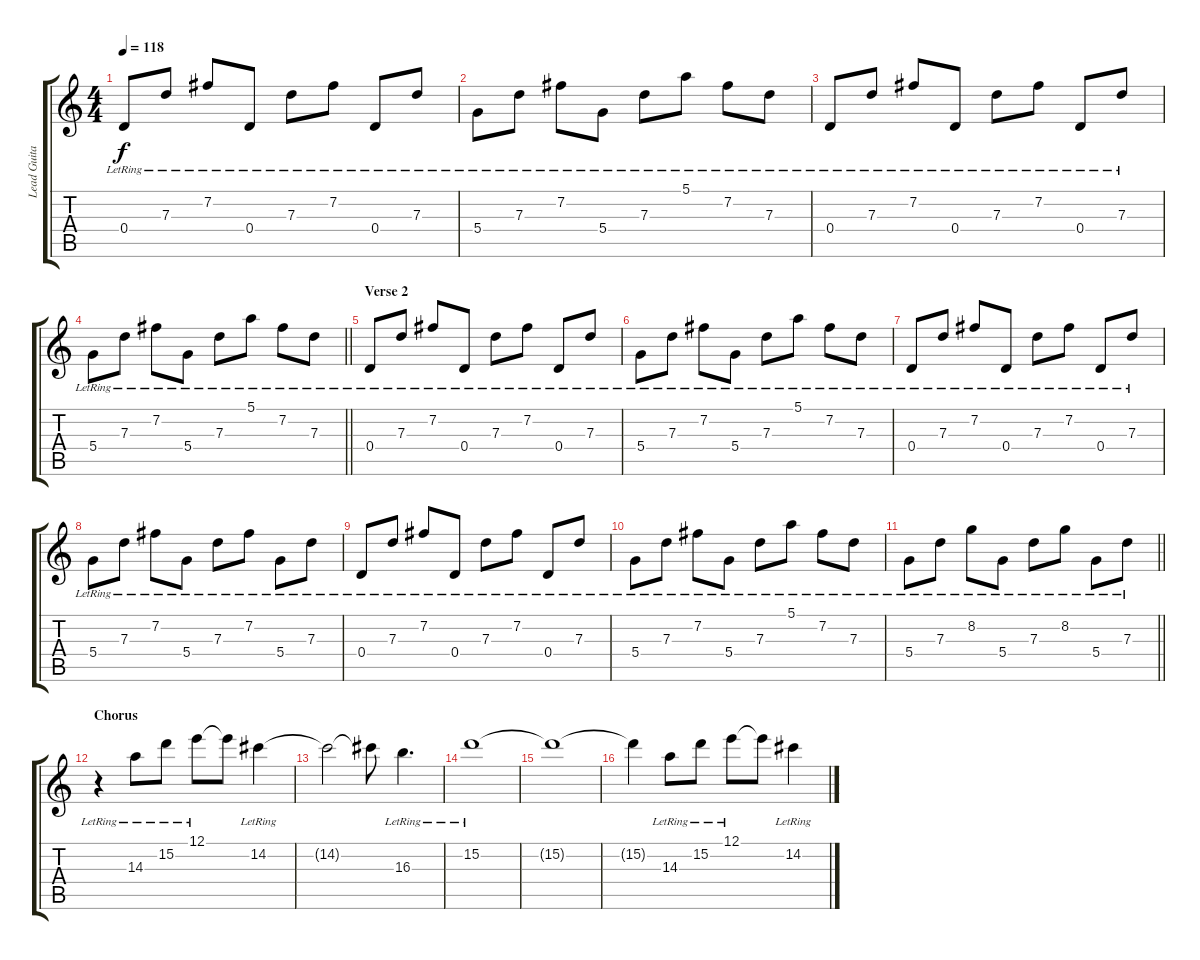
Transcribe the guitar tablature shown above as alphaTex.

\track ("Lead Guitar" "Lead Guita") {instrument acousticguitarsteel}
\staff {score tabs}
\tuning (E4 B3 G3 D3 A2 E2) {hide}
\ts (4 4)
\tempo 118
\clef g2
\ks c
0.4{lr}.8{dy f} 7.3{lr}.8 7.2{lr}.8 0.4{lr}.8 7.3{lr}.8 7.2{lr}.8 0.4{lr}.8 7.3{lr}.8 |
5.4{lr}.8 7.3{lr}.8 7.2{lr}.8 5.4{lr}.8 7.3{lr}.8 5.1{lr}.8 7.2{lr}.8 7.3{lr}.8 |
0.4{lr}.8 7.3{lr}.8 7.2{lr}.8 0.4{lr}.8 7.3{lr}.8 7.2{lr}.8 0.4{lr}.8 7.3{lr}.8 |
\barLineRight lightlight
5.4{lr}.8 7.3{lr}.8 7.2{lr}.8 5.4{lr}.8 7.3{lr}.8 5.1{lr}.8 7.2{lr}.8 7.3{lr}.8 |
\section ("" "Verse 2")
0.4{lr}.8 7.3{lr}.8 7.2{lr}.8 0.4{lr}.8 7.3{lr}.8 7.2{lr}.8 0.4{lr}.8 7.3{lr}.8 |
5.4{lr}.8 7.3{lr}.8 7.2{lr}.8 5.4{lr}.8 7.3{lr}.8 5.1{lr}.8 7.2{lr}.8 7.3{lr}.8 |
0.4{lr}.8 7.3{lr}.8 7.2{lr}.8 0.4{lr}.8 7.3{lr}.8 7.2{lr}.8 0.4{lr}.8 7.3{lr}.8 |
5.4{lr}.8 7.3{lr}.8 7.2{lr}.8 5.4{lr}.8 7.3{lr}.8 7.2{lr}.8 5.4{lr}.8 7.3{lr}.8 |
0.4{lr}.8 7.3{lr}.8 7.2{lr}.8 0.4{lr}.8 7.3{lr}.8 7.2{lr}.8 0.4{lr}.8 7.3{lr}.8 |
5.4{lr}.8 7.3{lr}.8 7.2{lr}.8 5.4{lr}.8 7.3{lr}.8 5.1{lr}.8 7.2{lr}.8 7.3{lr}.8 |
\barLineRight lightlight
5.4{lr}.8 7.3{lr}.8 8.2{lr}.8 5.4{lr}.8 7.3{lr}.8 8.2{lr}.8 5.4{lr}.8 7.3{lr}.8 |
\section ("" "Chorus")
r.4{volume 13} 14.3{lr}.8 15.2{lr}.8 12.1{lr}.8 12.1{t}.8 14.2{lr}.4 |
14.2{t}.2 14.2{t}.8 16.3{lr}.4{d} |
15.2{lr}.1 |
15.2{t}.1 |
15.2{t}.4 14.3{lr}.8 15.2{lr}.8 12.1{lr}.8 12.1{t}.8 14.2{lr}.4
